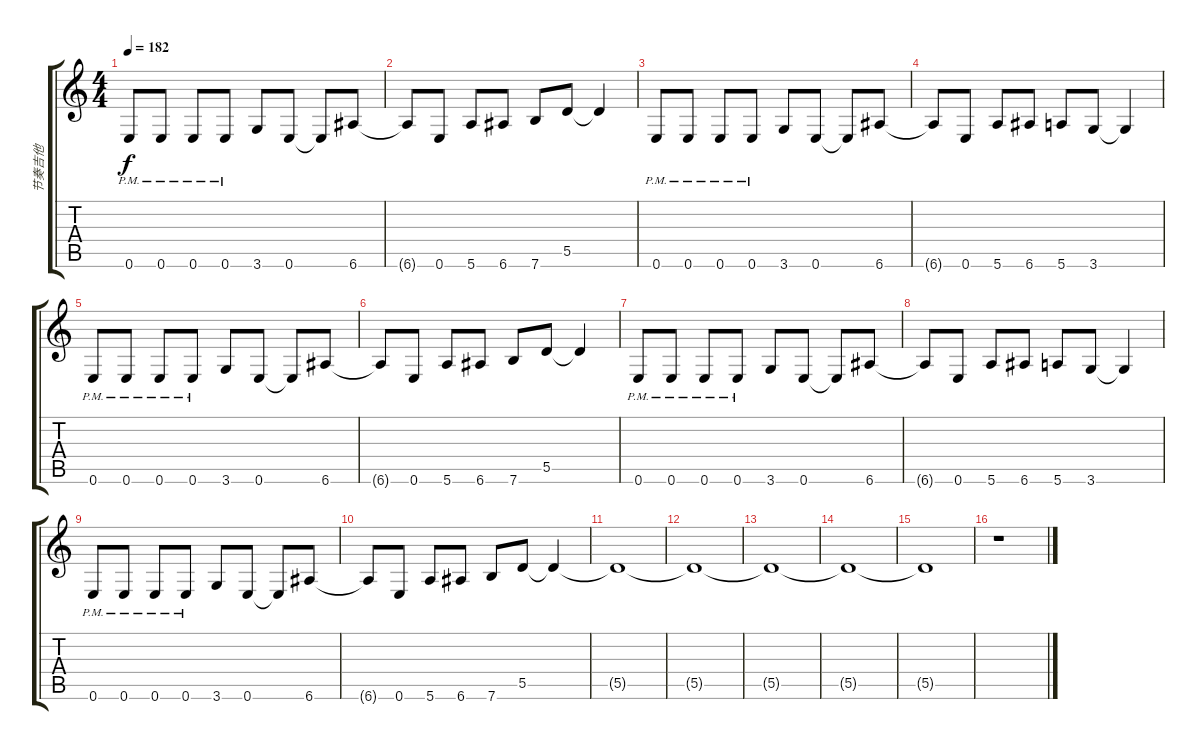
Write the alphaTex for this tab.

\track ("节奏吉他" "节奏吉他") {instrument overdrivenguitar}
\staff {score tabs}
\tuning (E4 B3 G3 D3 A2 E2) {hide}
\ts (4 4)
\tempo 182
\clef g2
\ks c
0.6{pm}.8{dy f} 0.6{pm}.8 0.6{pm}.8 0.6{pm}.8 3.6.8 0.6.8 0.6{t}.8 6.6.8 |
6.6{t}.8 0.6.8 5.6.8 6.6.8 7.6.8 5.5.8 5.5{t}.4 |
0.6{pm}.8 0.6{pm}.8 0.6{pm}.8 0.6{pm}.8 3.6.8 0.6.8 0.6{t}.8 6.6.8 |
6.6{t}.8 0.6.8 5.6.8 6.6.8 5.6.8 3.6.8 3.6{t}.4 |
0.6{pm}.8 0.6{pm}.8 0.6{pm}.8 0.6{pm}.8 3.6.8 0.6.8 0.6{t}.8 6.6.8 |
6.6{t}.8 0.6.8 5.6.8 6.6.8 7.6.8 5.5.8 5.5{t}.4 |
0.6{pm}.8 0.6{pm}.8 0.6{pm}.8 0.6{pm}.8 3.6.8 0.6.8 0.6{t}.8 6.6.8 |
6.6{t}.8 0.6.8 5.6.8 6.6.8 5.6.8 3.6.8 3.6{t}.4 |
0.6{pm}.8 0.6{pm}.8 0.6{pm}.8 0.6{pm}.8 3.6.8 0.6.8 0.6{t}.8 6.6.8 |
6.6{t}.8 0.6.8 5.6.8 6.6.8 7.6.8 5.5.8 5.5{t}.4 |
5.5{t}.1 |
5.5{t}.1 |
5.5{t}.1 |
5.5{t}.1 |
5.5{t}.1 |
r.1
